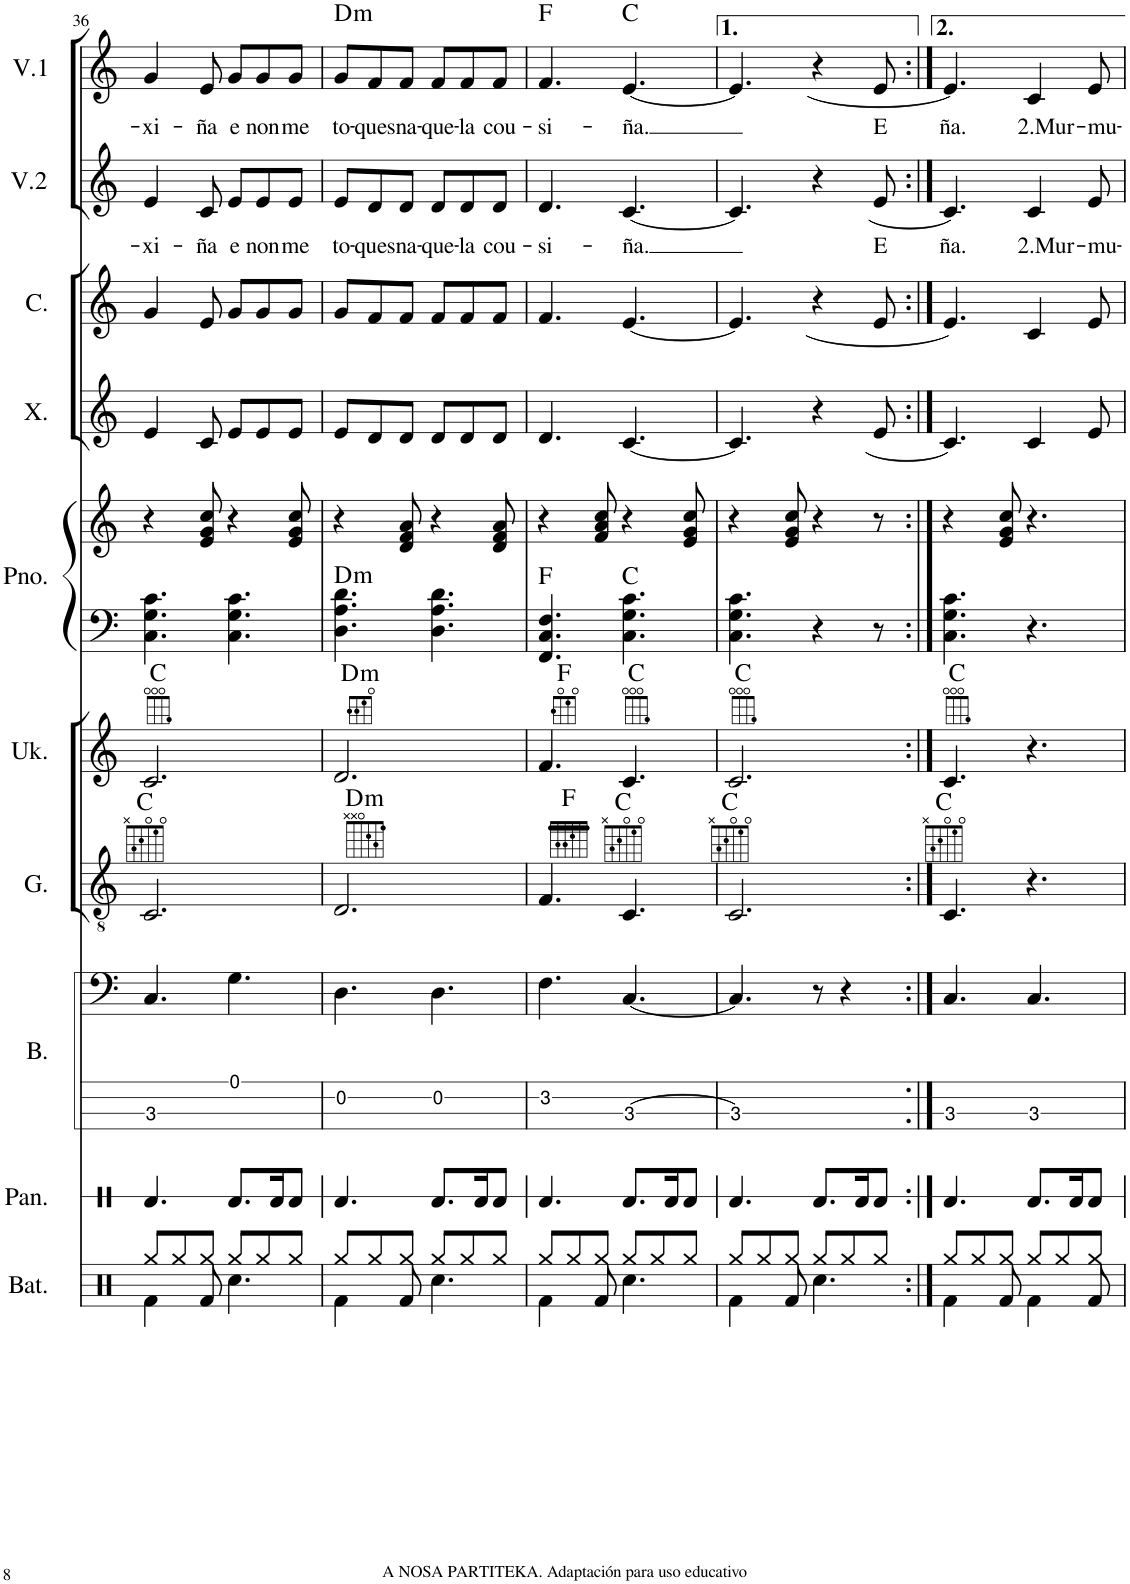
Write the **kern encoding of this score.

**kern	**kern	**kern	**kern	**kern	**harte	**kern	**harte	**kern	**kern	**harte	**kern	**kern	**kern	**text	**kern	**text	**harte
*part10	*part9	*part8	*part8	*part7	*part7	*part6	*part6	*part5	*part5	*part5	*part4	*part3	*part2	*part2	*part1	*part1	*part1
*staff12	*staff11	*staff10	*staff9	*staff8	*	*staff7	*	*staff6	*staff5	*	*staff4	*staff3	*staff2	*staff2	*staff1	*staff1	*
*I"Batería	*I"Pandeiro	*I"Baixo	*	*I"Guitarra	*	*I"Ukelele	*	*I"Piano	*	*	*I"Xilófono	*I"Carillón	*I"Voz 2	*	*I"Voz 1	*	*
*I'Bat.	*I'Pan.	*I'B.	*	*I'G.	*	*I'Uk.	*	*I'Pno.	*	*	*I'X.	*I'C.	*I'V.2	*	*I'V.1	*	*
!!LO:PB:g=z
*clefX	*clefX	*	*clefF4	*clefGv2	*	*clefG2	*	*clefF4	*clefG2	*	*clefG2	*clefG2	*clefG2	*	*clefG2	*	*
*	*	*Trd7c12	*Trd7c12	*	*	*	*	*	*	*	*Trd-7c-12	*Trd-14c-24	*	*	*	*	*
*k[]	*k[]	*k[]	*k[]	*k[]	*	*k[]	*	*k[]	*k[]	*	*k[]	*k[]	*k[]	*	*k[]	*	*
*M6/8	*M6/8	*M6/8	*M6/8	*M6/8	*	*M6/8	*	*M6/8	*M6/8	*	*M6/8	*M6/8	*M6/8	*	*M6/8	*	*
=36	=36	=36	=36	=36	=36	=36	=36	=36	=36	=36	=36	=36	=36	=36	=36	=36	=36
*^	*	*	*	*	*	*	*	*	*	*	*	*	*	*	*	*	*
!	!	!	!	!	!	!	!	!	!	!	!	!	!	!	!LO:LY:b	!	!LO:LY:b	!
8Rgg/L	4Rf\	4.Rd/	4.C	4.C/	2.C/	C:maj	2.c/	C:maj	4.C\ 4.G\ 4.c\	4r	.	4e/	4g/	4e/	-xi-	4g/	-xi-	.
8Rgg/	.	.	.	.	.	.	.	.	.	.	.	.	.	.	.	.	.	.
!	!	!	!	!	!	!	!	!	!	!	!	!	!	!	!LO:LY:b	!	!LO:LY:b	!
8Rgg/J	8Rf/	.	.	.	.	.	.	.	.	8e/ 8g/ 8cc/	.	8c/	8e/	8c/	-ña	8e/	-ña	.
!	!	!	!	!	!	!	!	!	!	!	!	!	!	!	!LO:LY:b	!	!LO:LY:b	!
8Rgg/L	4.Rcc\	8.Rd/L	4.G	4.G\	.	.	.	.	4.C\ 4.G\ 4.c\	4r	.	8e/L	8g/L	8e/L	e	8g/L	e	.
!	!	!	!	!	!	!	!	!	!	!	!	!	!	!	!LO:LY:b	!	!LO:LY:b	!
8Rgg/	.	.	.	.	.	.	.	.	.	.	.	8e/	8g/	8e/	non	8g/	non	.
.	.	16Rd/K	.	.	.	.	.	.	.	.	.	.	.	.	.	.	.	.
!	!	!	!	!	!	!	!	!	!	!	!	!	!	!	!LO:LY:b	!	!LO:LY:b	!
8Rgg/J	.	8Rd/J	.	.	.	.	.	.	.	8e/ 8g/ 8cc/	.	8e/J	8g/J	8e/J	me	8g/J	me	.
=37	=37	=37	=37	=37	=37	=37	=37	=37	=37	=37	=37	=37	=37	=37	=37	=37	=37	=37
!	!	!	!	!	!	!LO:H:kt=m	!	!LO:H:kt=m	!	!	!LO:H:kt=m	!	!	!	!LO:LY:b	!	!LO:LY:b	!LO:H:kt=m
8Rgg/L	4Rf\	4.Rd/	4.D	4.D\	2.D/	D:min	2.d/	D:min	4.D\ 4.A\ 4.d\	4r	D:min	8e/L	8g/L	8e/L	to-	8g/L	to-	D:min
!	!	!	!	!	!	!	!	!	!	!	!	!	!	!	!LO:LY:b	!	!LO:LY:b	!
8Rgg/	.	.	.	.	.	.	.	.	.	.	.	8d/	8f/	8d/	-ques	8f/	-ques	.
!	!	!	!	!	!	!	!	!	!	!	!	!	!	!	!LO:LY:b	!	!LO:LY:b	!
8Rgg/J	8Rf/	.	.	.	.	.	.	.	.	8d/ 8f/ 8a/	.	8d/J	8f/J	8d/J	na-	8f/J	na-	.
!	!	!	!	!	!	!	!	!	!	!	!	!	!	!	!LO:LY:b	!	!LO:LY:b	!
8Rgg/L	4.Rcc\	8.Rd/L	4.D	4.D\	.	.	.	.	4.D\ 4.A\ 4.d\	4r	.	8d/L	8f/L	8d/L	-que-	8f/L	-que-	.
!	!	!	!	!	!	!	!	!	!	!	!	!	!	!	!LO:LY:b	!	!LO:LY:b	!
8Rgg/	.	.	.	.	.	.	.	.	.	.	.	8d/	8f/	8d/	-la	8f/	-la	.
.	.	16Rd/K	.	.	.	.	.	.	.	.	.	.	.	.	.	.	.	.
!	!	!	!	!	!	!	!	!	!	!	!	!	!	!	!LO:LY:b	!	!LO:LY:b	!
8Rgg/J	.	8Rd/J	.	.	.	.	.	.	.	8d/ 8f/ 8a/	.	8d/J	8f/J	8d/J	cou-	8f/J	cou-	.
=38	=38	=38	=38	=38	=38	=38	=38	=38	=38	=38	=38	=38	=38	=38	=38	=38	=38	=38
!	!	!	!	!	!	!	!	!	!	!	!	!	!	!	!LO:LY:b	!	!LO:LY:b	!
8Rgg/L	4Rf\	4.Rd/	4.F	4.F\	4.F/	F:maj	4.f/	F:maj	4.FF/ 4.C/ 4.F/	4r	F:maj	4.d/	4.f/	4.d/	-si-	4.f/	-si-	F:maj
8Rgg/	.	.	.	.	.	.	.	.	.	.	.	.	.	.	.	.	.	.
8Rgg/J	8Rf/	.	.	.	.	.	.	.	.	8f/ 8a/ 8cc/	.	.	.	.	.	.	.	.
!	!	!	!	!	!	!	!	!	!	!	!	!	!	!	!LO:LY:b	!	!LO:LY:b	!
8Rgg/L	4.Rcc\	8.Rd/L	[4.C	[4.C/	4.C/	C:maj	4.c/	C:maj	4.C\ 4.G\ 4.c\	4r	C:maj	[4.c/	[4.e/	[4.c/	-ña.	[4.e/	-ña.	C:maj
8Rgg/	.	.	.	.	.	.	.	.	.	.	.	.	.	.	.	.	.	.
.	.	16Rd/K	.	.	.	.	.	.	.	.	.	.	.	.	.	.	.	.
8Rgg/J	.	8Rd/J	.	.	.	.	.	.	.	8e/ 8g/ 8cc/	.	.	.	.	.	.	.	.
=39	=39	=39	=39	=39	=39	=39	=39	=39	=39	=39	=39	=39	=39	=39	=39	=39	=39	=39
8Rgg/L	4Rf\	4.Rd/	4.C]	4.C/]	2.C/	C:maj	2.c/	C:maj	4.C\ 4.G\ 4.c\	4r	.	4.c/]	4.e/]	4.c/]	.	4.e/]	.	.
8Rgg/	.	.	.	.	.	.	.	.	.	.	.	.	.	.	.	.	.	.
8Rgg/J	8Rf/	.	.	.	.	.	.	.	.	8e/ 8g/ 8cc/	.	.	.	.	.	.	.	.
8Rgg/L	4.Rcc\	8.Rd/L	8r	8r	.	.	.	.	4r	4r	.	4r	4r	4r	.	4r	.	.
8Rgg/	.	.	4r	4r	.	.	.	.	.	.	.	.	.	.	.	.	.	.
.	.	16Rd/K	.	.	.	.	.	.	.	.	.	.	.	.	.	.	.	.
!	!	!	!	!	!	!	!	!	!	!	!	!	!	!	!LO:LY:b	!	!LO:LY:b	!
8Rgg/J	.	8Rd/J	.	.	.	.	.	.	8r	8r	.	8e/	8e/	8e/	E	8e/	E	.
=40:|!	=40:|!	=40:|!	=40:|!	=40:|!	=40:|!	=40:|!	=40:|!	=40:|!	=40:|!	=40:|!	=40:|!	=40:|!	=40:|!	=40:|!	=40:|!	=40:|!	=40:|!	=40:|!
!	!	!	!	!	!	!	!	!	!	!	!	!	!	!	!LO:LY:b	!	!LO:LY:b	!
8Rgg/L	4Rf\	4.Rd/	4.C	4.C/	4.C/	C:maj	4.c/	C:maj	4.C\ 4.G\ 4.c\	4r	.	[4.c/	[4.e/	[4.c/	ña.	[4.e/	ña.	.
8Rgg/	.	.	.	.	.	.	.	.	.	.	.	.	.	.	.	.	.	.
8Rgg/J	8Rf/	.	.	.	.	.	.	.	.	8e/ 8g/ 8cc/	.	.	.	.	.	.	.	.
!	!	!	!	!	!	!	!	!	!	!	!	!	!	!	!LO:LY:b	!	!LO:LY:b	!
8Rgg/L	4Rf\	8.Rd/L	4.C	4.C/	4.r	.	4.r	.	4.r	4.r	.	4c/]	4c/	4c/]	2.Mur-	4c/	2.Mur-	.
8Rgg/	.	.	.	.	.	.	.	.	.	.	.	.	.	.	.	.	.	.
.	.	16Rd/K	.	.	.	.	.	.	.	.	.	.	.	.	.	.	.	.
!	!	!	!	!	!	!	!	!	!	!	!	!	!	!	!LO:LY:b	!	!LO:LY:b	!
8Rgg/J	8Rf/	8Rd/J	.	.	.	.	.	.	.	.	.	8e/	8e/]	8e/	-mu-	8e/]	-mu-	.
*v	*v	*	*	*	*	*	*	*	*	*	*	*	*	*	*	*	*	*
=	=	=	=	=	=	=	=	=	=	=	=	=	=	=	=	=	=
*-	*-	*-	*-	*-	*-	*-	*-	*-	*-	*-	*-	*-	*-	*-	*-	*-	*-
